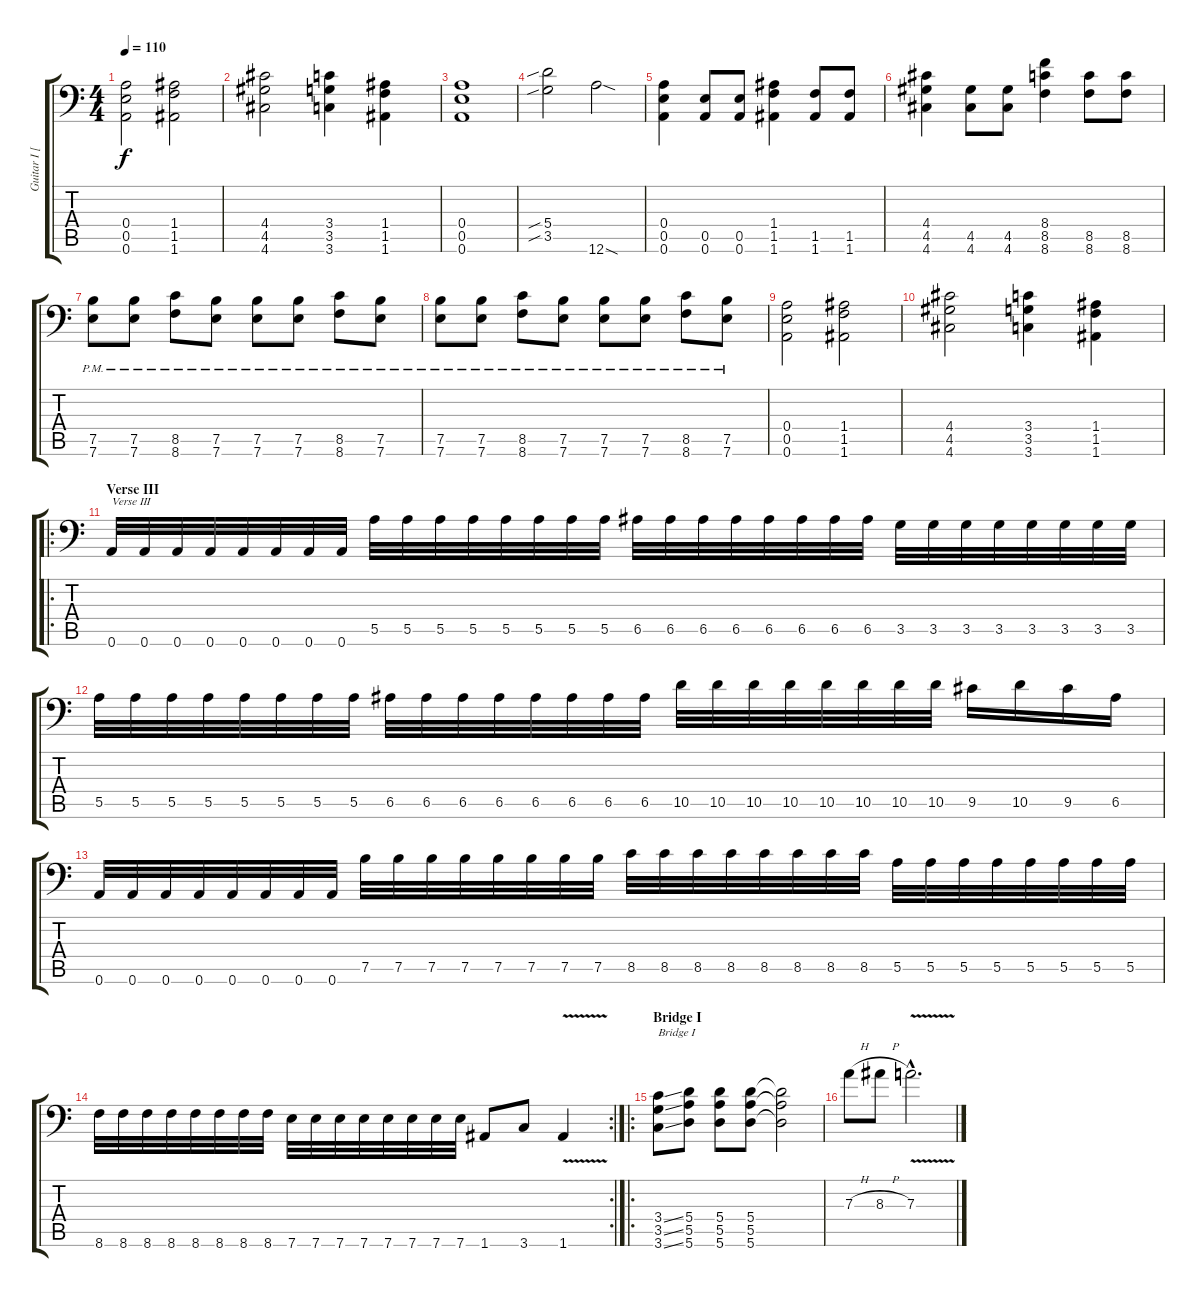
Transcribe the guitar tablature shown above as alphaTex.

\track ("Guitar I [Karl Sanders]" "Guitar I [") {instrument distortionguitar}
\staff {score tabs}
\tuning (B3 Gb3 D3 A2 E2 A1) {hide}
\ts (4 4)
\tempo 110
\clef f4
\ks c
(0.4 0.5 0.6).2{dy f} (1.4 1.5 1.6).2 |
(4.4 4.5 4.6).2 (3.4 3.5 3.6).4 (1.4 1.5 1.6).4 |
(0.4 0.5 0.6).1 |
(5.4{sib} 3.5{sib}).2 12.6{sod}.2 |
(0.4 0.5 0.6).4 (0.5 0.6).8 (0.5 0.6).8 (1.4 1.5 1.6).4 (1.5 1.6).8 (1.5 1.6).8 |
(4.4 4.5 4.6).4 (4.5 4.6).8 (4.5 4.6).8 (8.4 8.5 8.6).4 (8.5 8.6).8 (8.5 8.6).8 |
(7.5{pm} 7.6{pm}).8 (7.5{pm} 7.6{pm}).8 (8.5{pm} 8.6{pm}).8 (7.5{pm} 7.6{pm}).8 (7.5{pm} 7.6{pm}).8 (7.5{pm} 7.6{pm}).8 (8.5{pm} 8.6{pm}).8 (7.5{pm} 7.6{pm}).8 |
(7.5{pm} 7.6{pm}).8 (7.5{pm} 7.6{pm}).8 (8.5{pm} 8.6{pm}).8 (7.5{pm} 7.6{pm}).8 (7.5{pm} 7.6{pm}).8 (7.5{pm} 7.6{pm}).8 (8.5{pm} 8.6{pm}).8 (7.5{pm} 7.6{pm}).8 |
(0.4 0.5 0.6).2 (1.4 1.5 1.6).2 |
(4.4 4.5 4.6).2 (3.4 3.5 3.6).4 (1.4 1.5 1.6).4 |
\ro
\section ("" "Verse III")
0.6.32{txt "Verse III"} 0.6.32 0.6.32 0.6.32 0.6.32 0.6.32 0.6.32 0.6.32 5.5.32 5.5.32 5.5.32 5.5.32 5.5.32 5.5.32 5.5.32 5.5.32 6.5.32 6.5.32 6.5.32 6.5.32 6.5.32 6.5.32 6.5.32 6.5.32 3.5.32 3.5.32 3.5.32 3.5.32 3.5.32 3.5.32 3.5.32 3.5.32 |
5.5.32 5.5.32 5.5.32 5.5.32 5.5.32 5.5.32 5.5.32 5.5.32 6.5.32 6.5.32 6.5.32 6.5.32 6.5.32 6.5.32 6.5.32 6.5.32 10.5.32 10.5.32 10.5.32 10.5.32 10.5.32 10.5.32 10.5.32 10.5.32 9.5.16 10.5.16 9.5.16 6.5.16 |
0.6.32 0.6.32 0.6.32 0.6.32 0.6.32 0.6.32 0.6.32 0.6.32 7.5.32 7.5.32 7.5.32 7.5.32 7.5.32 7.5.32 7.5.32 7.5.32 8.5.32 8.5.32 8.5.32 8.5.32 8.5.32 8.5.32 8.5.32 8.5.32 5.5.32 5.5.32 5.5.32 5.5.32 5.5.32 5.5.32 5.5.32 5.5.32 |
\rc 2
8.6.32 8.6.32 8.6.32 8.6.32 8.6.32 8.6.32 8.6.32 8.6.32 7.6.32 7.6.32 7.6.32 7.6.32 7.6.32 7.6.32 7.6.32 7.6.32 1.6.8 3.6.8 1.6{v}.4 |
\ro
\section ("" "Bridge I")
(3.4{ss} 3.5{ss} 3.6{ss}).8{txt "Bridge I"} (5.4 5.5 5.6).8 (5.4 5.5 5.6).8 (5.4 5.5 5.6).8 (5.4{t} 5.5{t} 5.6{t}).2 |
7.3{h}.8 8.3{h}.8 7.3{v hac}.2{d}
